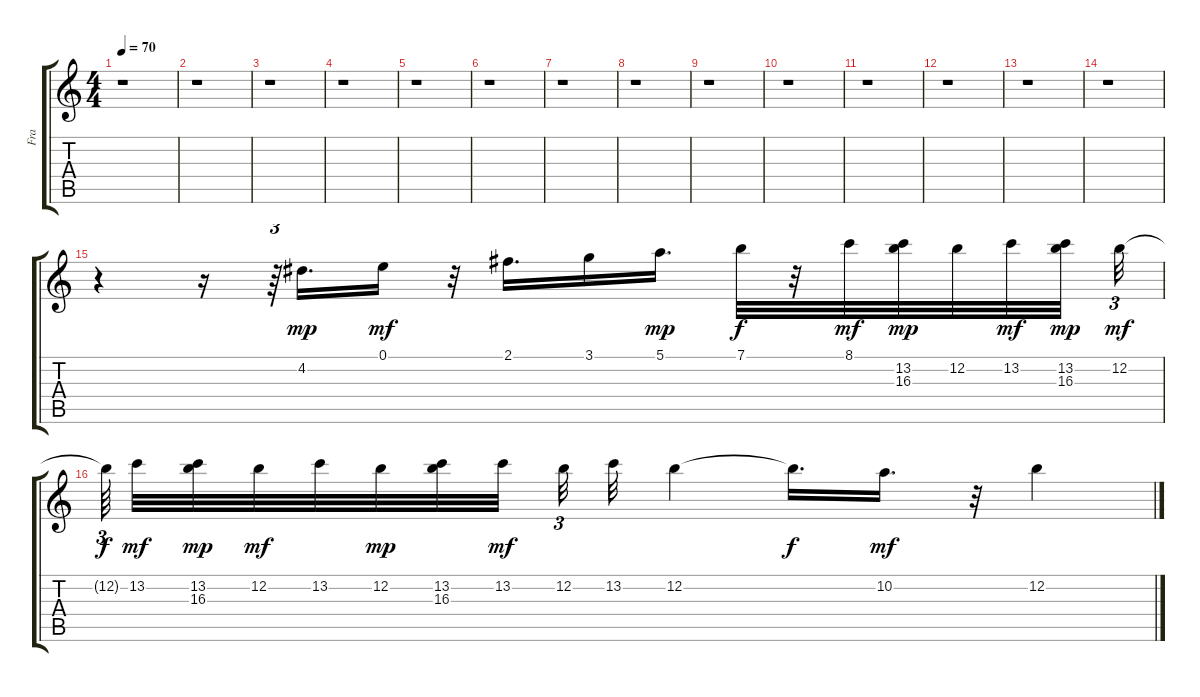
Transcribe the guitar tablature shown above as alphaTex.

\track ("Fra" "Fra") {instrument acousticguitarsteel}
\staff {score tabs}
\tuning (E4 B3 G3 D3 A2 E2) {hide}
\ts (4 4)
\tempo 70
\clef g2
\ks c
r.1{dy f} |
r.1 |
r.1 |
r.1 |
r.1 |
r.1 |
r.1 |
r.1 |
r.1 |
r.1 |
r.1 |
r.1 |
r.1 |
r.1 |
r.4 r.16 r.64{tu (3 2)} 4.2.16{d dy mp} 0.1.16{dy mf} r.32 2.1.16{d} 3.1.16 5.1.16{d dy mp} 7.1.32{dy f} r.32 8.1.32{dy mf} (13.2 16.3).32{dy mp} 12.2.32 13.2.32{dy mf} (13.2 16.3).32{dy mp beam splitsecondary} 12.2.32{tu (3 2) dy mf} |
12.2{t}.64{tu (3 2) dy f beam splitsecondary} 13.2.32{dy mf} (13.2 16.3).32{dy mp} 12.2.32{dy mf} 13.2.32 12.2.32{dy mp} (13.2 16.3).32 13.2.32{dy mf beam splitsecondary} 12.2.32{tu (3 2)} 13.2.32 12.2.4 12.2{t}.16{d dy f} 10.2.16{d dy mf} r.32 12.2.4
